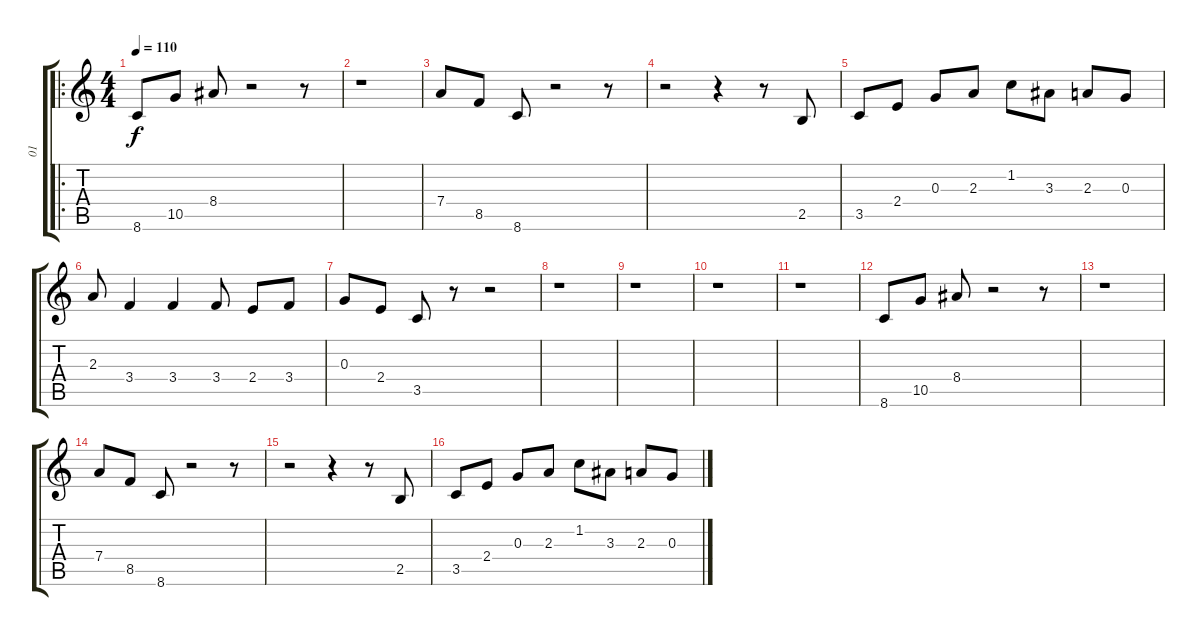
\track ("01" "01") {instrument pizzicatostrings}
\staff {score tabs}
\tuning (E5 B4 G4 D4 A3 E3) {hide}
\ro
\ts (4 4)
\tempo 110
\clef g2
\ks c
8.6.8{dy f instrument pizzicatostrings} 10.5.8 8.4.8 r.2 r.8 |
r.1 |
7.4.8 8.5.8 8.6.8 r.2 r.8 |
r.2 r.4 r.8 2.5.8 |
3.5.8 2.4.8 0.3.8 2.3.8 1.2.8 3.3.8 2.3.8 0.3.8 |
2.3.8 3.4.4 3.4.4 3.4.8 2.4.8 3.4.8 |
0.3.8 2.4.8 3.5.8 r.8 r.2 |
r.1 |
r.1 |
r.1 |
r.1 |
8.6.8 10.5.8 8.4.8 r.2 r.8 |
r.1 |
7.4.8 8.5.8 8.6.8 r.2 r.8 |
r.2 r.4 r.8 2.5.8 |
3.5.8 2.4.8 0.3.8 2.3.8 1.2.8 3.3.8 2.3.8 0.3.8
